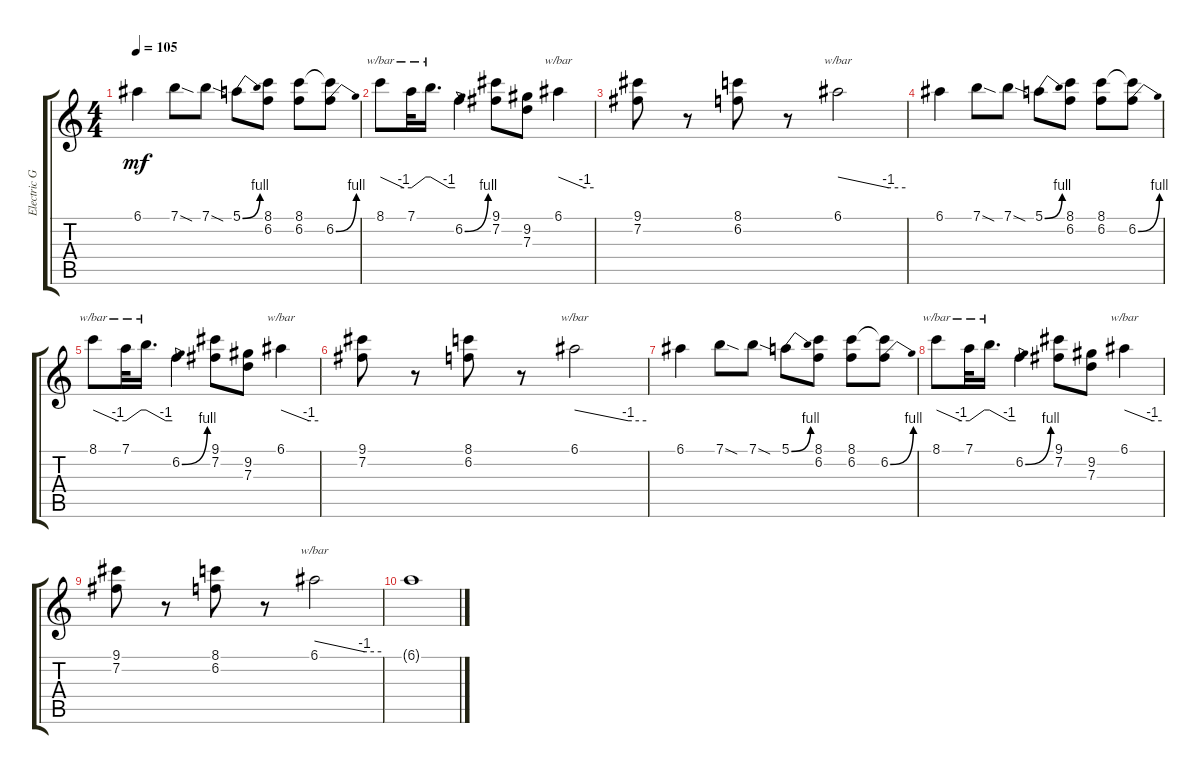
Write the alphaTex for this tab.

\track ("Electric Guitar" "Electric G") {instrument distortionguitar}
\staff {score tabs}
\tuning (E4 B3 G3 D3 A2 E2) {hide}
\ts (4 4)
\tempo 105
\clef g2
\ks c
6.1.4{dy mf} 7.1{sod}.8 7.1{sod}.8 5.1{be (bend 0 0 60 4)}.8 (8.1 6.2).8 (8.1 6.2).8 (8.1{t} 6.2{be (bend 0 0 60 4)}).8 |
8.1.8{tbe (custom default 0 0 45 -4 60 -4)} 7.1.32{tbe (custom default 0 -4 45 0 60 0)} 7.1{t}.16{d tbe (custom default 0 0 45 -4 60 -4)} 6.2{be (bend 0 0 60 4)}.4 (9.1 7.2).8 (9.2 7.3).8 6.1.4{tbe (custom default 0 0 45 -4 60 -4)} |
(9.1 7.2).8 r.8 (8.1 6.2).8 r.8 6.1.2{tbe (custom default 0 0 45 -4 60 -4)} |
6.1.4 7.1{sod}.8 7.1{sod}.8 5.1{be (bend 0 0 60 4)}.8 (8.1 6.2).8 (8.1 6.2).8 (8.1{t} 6.2{be (bend 0 0 60 4)}).8 |
8.1.8{tbe (custom default 0 0 45 -4 60 -4)} 7.1.32{tbe (custom default 0 -4 45 0 60 0)} 7.1{t}.16{d tbe (custom default 0 0 45 -4 60 -4)} 6.2{be (bend 0 0 60 4)}.4 (9.1 7.2).8 (9.2 7.3).8 6.1.4{tbe (custom default 0 0 45 -4 60 -4)} |
(9.1 7.2).8 r.8 (8.1 6.2).8 r.8 6.1.2{tbe (custom default 0 0 45 -4 60 -4)} |
6.1.4 7.1{sod}.8 7.1{sod}.8 5.1{be (bend 0 0 60 4)}.8 (8.1 6.2).8 (8.1 6.2).8 (8.1{t} 6.2{be (bend 0 0 60 4)}).8 |
8.1.8{tbe (custom default 0 0 45 -4 60 -4)} 7.1.32{tbe (custom default 0 -4 45 0 60 0)} 7.1{t}.16{d tbe (custom default 0 0 45 -4 60 -4)} 6.2{be (bend 0 0 60 4)}.4 (9.1 7.2).8 (9.2 7.3).8 6.1.4{tbe (custom default 0 0 45 -4 60 -4)} |
(9.1 7.2).8 r.8 (8.1 6.2).8 r.8 6.1.2{tbe (custom default 0 0 45 -4 60 -4)} |
6.1{t}.1
